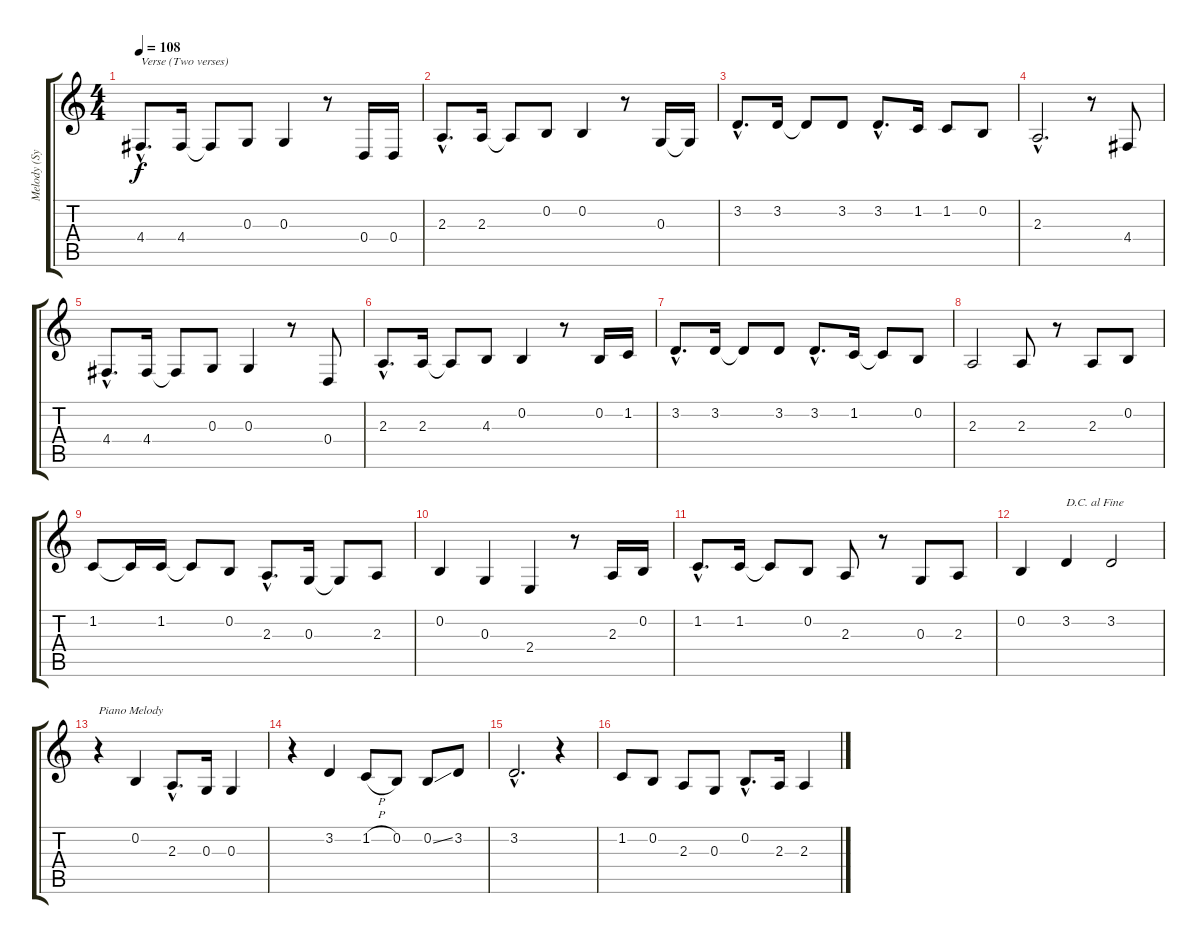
\track ("Melody (Synth)" "Melody (Sy") {instrument electricgrandpiano}
\staff {score tabs}
\tuning (E4 B3 G3 D3 A2 E2) {hide}
\ts (4 4)
\tempo 108
\clef g2
\ks c
4.4{hac}.8{d txt "Verse (Two verses)" dy f} 4.4.16 4.4{t}.8 0.3.8 0.3.4 r.8 0.4.16 0.4.16 |
2.3{hac}.8{d} 2.3.16 2.3{t}.8 0.2.8 0.2.4 r.8 0.3.16 0.3{t}.16 |
3.2{hac}.8{d} 3.2.16 3.2{t}.8 3.2.8 3.2{hac}.8{d} 1.2.16 1.2.8 0.2.8 |
2.3{hac}.2{d} r.8 4.4.8 |
4.4{hac}.8{d} 4.4.16 4.4{t}.8 0.3.8 0.3.4 r.8 0.4.8 |
2.3{hac}.8{d} 2.3.16 2.3{t}.8 4.3.8 0.2.4 r.8 0.2.16 1.2.16 |
3.2{hac}.8{d} 3.2.16 3.2{t}.8 3.2.8 3.2{hac}.8{d} 1.2.16 1.2{t}.8 0.2.8 |
2.3.2 2.3.8 r.8 2.3.8 0.2.8 |
1.2.8 1.2{t}.16 1.2.16 1.2{t}.8 0.2.8 2.3{hac}.8{d} 0.3.16 0.3{t}.8 2.3.8 |
0.2.4 0.3.4 2.4.4 r.8 2.3.16 0.2.16 |
1.2{hac}.8{d} 1.2.16 1.2{t}.8 0.2.8 2.3.8 r.8 0.3.8 2.3.8 |
0.2.4 3.2.4{txt "D.C. al Fine"} 3.2.2 |
r.4{txt "Piano Melody"} 0.2.4 2.3{hac}.8{d} 0.3.16 0.3.4 |
r.4 3.2.4 1.2{h}.8 0.2.8 0.2{ss}.8 3.2.8 |
3.2{hac}.2{d} r.4 |
1.2.8 0.2.8 2.3.8 0.3.8 0.2{hac}.8{d} 2.3.16 2.3.4
